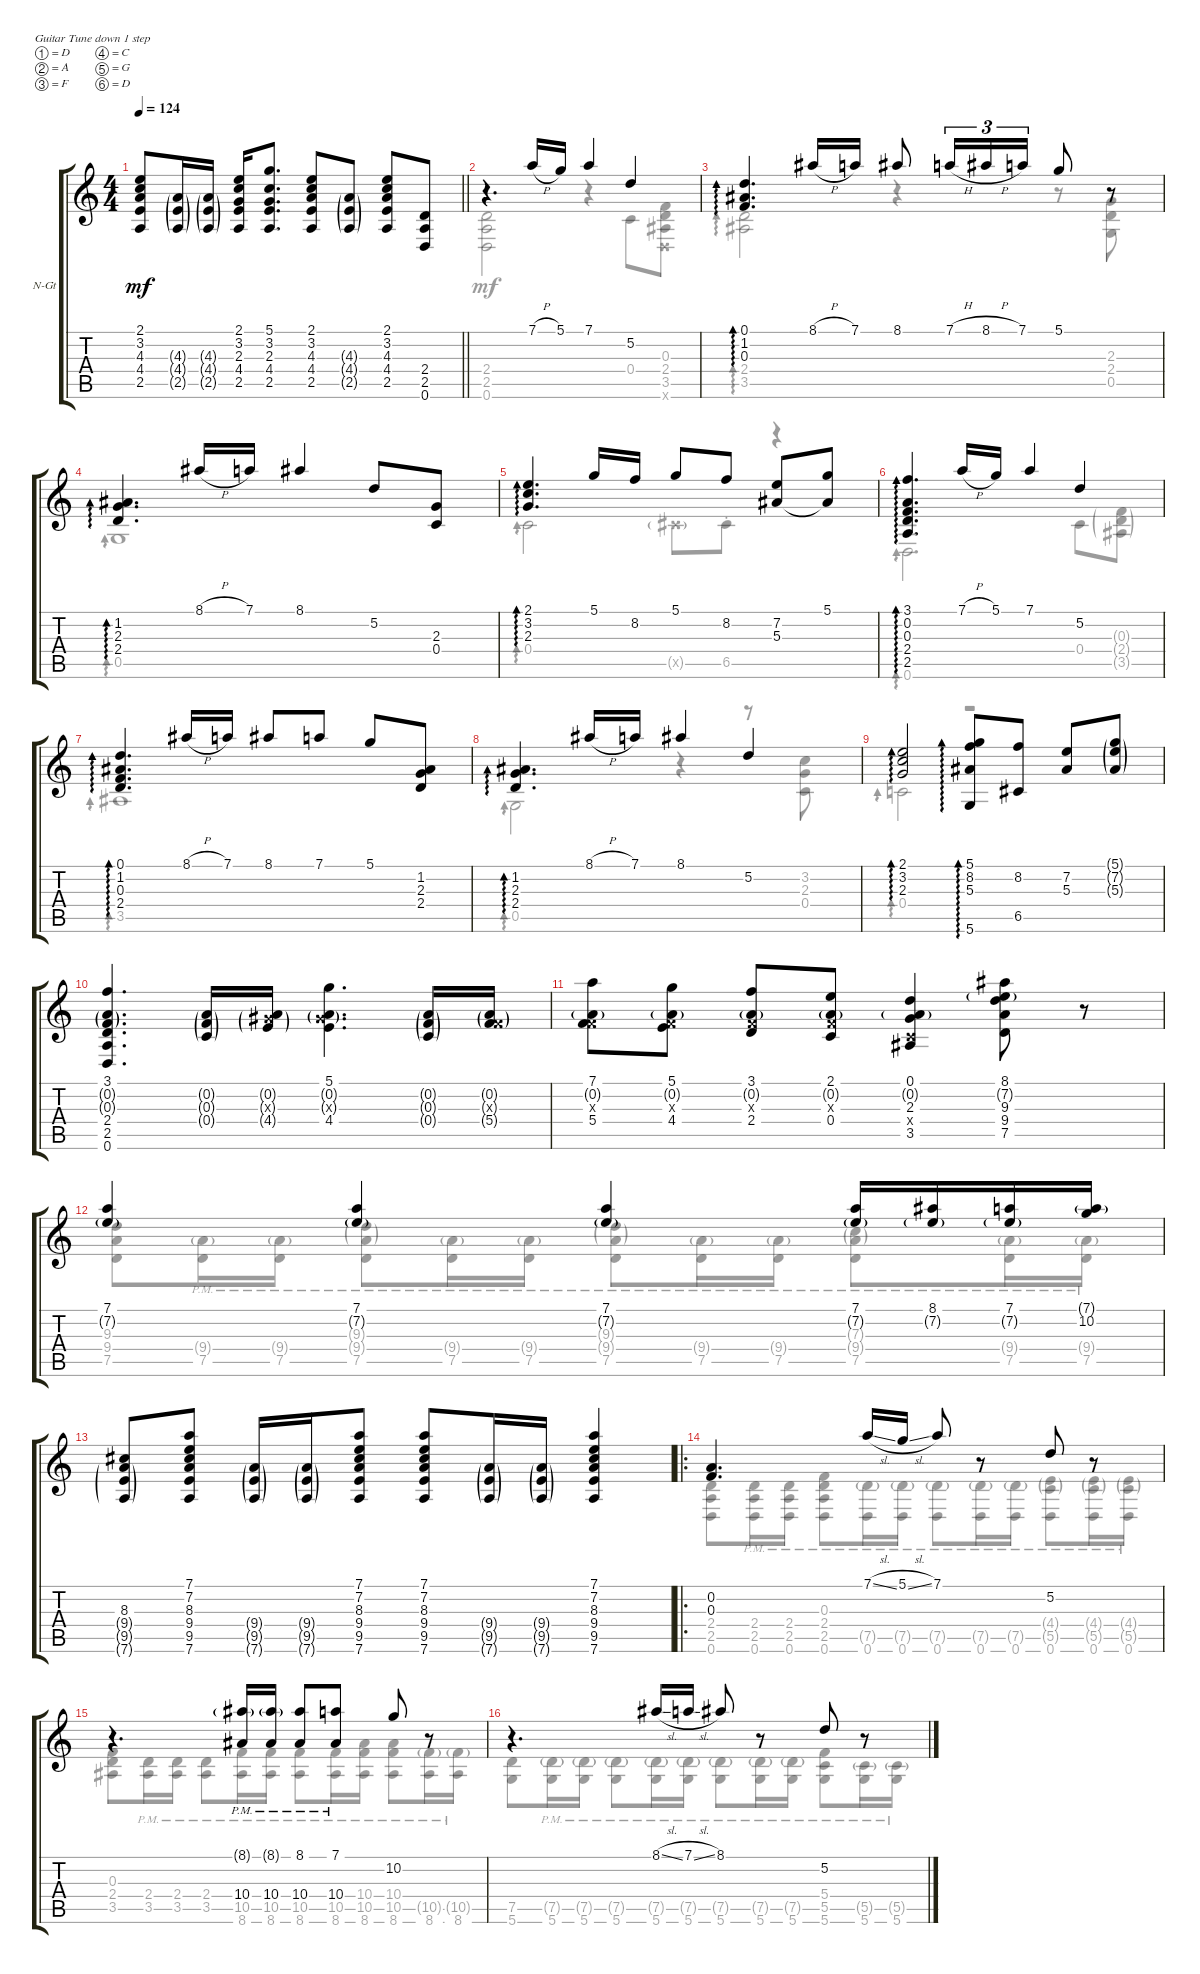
\defaultSystemsLayout 4
\bracketExtendMode groupsimilarinstruments
\firstSystemTrackNameOrientation horizontal
\otherSystemsTrackNameOrientation horizontal
\track ("Nylon Guitar" "N-Gt") {instrument acousticguitarnylon}
\staff {score tabs}
\tuning (D4 A3 F3 C3 G2 D2)
\voice
\ts (4 4)
\tempo 124
\clef g2
\scale
0.464903
\barLineRight lightlight
\ks c
(2.5 4.4 4.3 3.2 2.1).8{dy mf} (2.5{g} 4.4{g} 4.3{g}).16 (2.5{g} 4.4{g} 4.3{g}).16 (2.1 3.2 2.3 4.4 2.5).16 (5.1 3.2 2.3 4.4 2.5).8{d} (2.1 3.2 4.3 4.4 2.5).8 (2.5{g} 4.4{g} 4.3{g}).8 (2.1 3.2 4.3 4.4 2.5).8 (0.6 2.5 2.4).8 |
\scale
0.514495 r.4{d} 7.1{h}.16 5.1.16 7.1.4 5.2.4 |
\scale
0.485764 (0.3 1.2 0.1).4{d ad 0} 8.1{h}.16 7.1.16 8.1.8 7.1{h}.16{tu (3 2)} 8.1{h}.16{tu (3 2)} 7.1.16{tu (3 2)} 5.1.8 r.8 |
\scale
0.505269 (2.3 1.2 2.4).4{d ad 0} 8.1{h}.16 7.1.16 8.1.4 5.2.8 (0.4 2.3).8 |
\scale
0.494812 (2.1 3.2 2.3).4{d ad 0} 5.1.16 8.2.16 5.1.8 8.2.8 (7.2 5.3).8 (5.1 5.3{t}).8 |
\scale
0.507349 (3.1 0.2 0.3 2.4 2.5).4{d ad 0} 7.1{h}.16 5.1.16 7.1.4 5.2.4 |
\scale
0.492887 (0.3 1.2 0.1 2.4).4{d ad 0} 8.1{h}.16 7.1.16 8.1.8 7.1.8 5.1.8 (1.2 2.3 2.4).8 |
\scale
0.454705 (2.3 1.2 2.4).4{d ad 0} 8.1{h}.16 7.1.16 8.1.4 5.2.4 |
\scale
0.437967 (2.1 3.2 2.3).2{ad 0} (5.6 5.1 8.2 5.3).8{ad 0} (8.2 6.5).8 (7.2 5.3).8 (5.1{g} 5.3{g} 7.2{g}).8 |
\scale
0.509556 (3.1 0.2{g} 0.3{g} 2.4 2.5 0.6).4{d} (0.2{g} 0.3{g} 0.4{g}).16 (3.3{g x} 0.2{g} 4.4{g}).16 (5.1 0.2{g} 3.3{g x} 4.4).4{d} (0.4{g} 0.3{g} 0.2{g}).16 (5.4{g} 0.2{g} 0.3{g x}).16 |
\scale
0.490335 (7.1 0.2{g} 0.3{x} 5.4).8 (5.1 0.2{g} 0.3{x} 4.4).8 (3.1 0.2{g} 0.3{x} 2.4).8 (2.1 0.2{g} 0.3{x} 0.4).8 (0.1 0.2{g} 3.5 2.3 0.4{x}).4 (8.1 7.2{g} 9.3 7.5 9.4).8 r.8 |
\scale
0.518488 (7.1 7.2{g}).4 (7.1 7.2{g}).4 (7.1 7.2{g}).4 (7.1 7.2{g}).16 (8.1 7.2{g}).16 (7.1 7.2{g}).16 (10.2 7.1{g}).16 |
\scale
0.48136 (7.6{g} 9.5{g} 9.4{g} 8.3).8 (9.5 7.1 7.2 8.3 9.4 7.6).8 (7.6{g} 9.5{g} 9.4{g}).16 (7.6{g} 9.5{g} 9.4{g}).16 (9.5 7.1 7.2 8.3 9.4 7.6).8 (9.5 7.1 7.2 8.3 9.4 7.6).8 (7.6{g} 9.5{g} 9.4{g}).16 (7.6{g} 9.5{g} 9.4{g}).16 (9.5 7.1 7.2 8.3 9.4 7.6).4 |
\ro
\scale
0.525653 (0.3 0.2).4{d} 7.1{sl}.16 5.1{sl}.16 7.1.8 r.8 5.2.8 r.8 |
\scale
0.474041 r.4{d} (8.1{g} 10.4{pm}).16 (8.1{g} 10.4{pm}).16 (8.1 10.4{pm}).8 (7.1 10.4{pm}).8 10.2.8 r.8 |
\scale
0.533396 r.4{d} 8.1{sl}.16 7.1{sl}.16 8.1.8 r.8 5.2.8 r.8
\voice
\clef g2
\ottava regular
\simile none
\scale
0.464903
\barLineRight lightlight
\ks c
|
\scale
0.514495 (0.6 2.5 2.4).2 r.4 0.4.8 (0.6{x} 3.5 2.4 0.3).8 |
\scale
0.485764 (3.5 2.4).2{ad 0} r.4 r.8 (0.5 2.4 2.3).8 |
\scale
0.505269 0.5.1{ad 0} |
\scale
0.494812 0.4.2{ad 0} 6.5{g x}.8 6.5{st}.8 r.4 |
\scale
0.507349 0.6.2{d ad 0} 0.4.8 (3.5{g} 2.4{g} 0.3{g}).8 |
\scale
0.492887 3.5.1{ad 0} |
\scale
0.454705 0.5.2{ad 0} r.4 r.8 (0.4 2.3 3.2).8 |
\scale
0.437967 0.4.2{ad 0} r.2{ad 0} |
\scale
0.509556 |
\scale
0.490335 |
\scale
0.518488 (7.5 9.4 9.3).8 (7.5{pm} 9.4{g pm}).16 (7.5{pm} 9.4{g pm}).16 (7.5{pm} 9.4{g pm} 9.3{g pm}).8 (7.5{pm} 9.4{g pm}).16 (7.5{pm} 9.4{g pm}).16 (7.5{pm} 9.4{g pm} 9.3{g pm}).8 (7.5{pm} 9.4{g pm}).16 (7.5{pm} 9.4{g pm}).16 (7.5{pm} 9.4{g pm} 7.3{g pm}).8 (7.5{pm} 9.4{g pm}).16 (7.5{pm} 9.4{g pm}).16 |
\scale
0.48136 |
\scale
0.525653 (2.4 2.5 0.6).8 (0.6{pm} 2.5{pm} 2.4{pm}).16 (0.6{pm} 2.5{pm} 2.4{pm}).16 (0.6{pm} 2.5{pm} 2.4{pm} 0.3{pm}).8 (0.6{pm} 7.5{g pm}).16 (0.6{pm} 7.5{g pm}).16 (0.6{pm} 7.5{g pm}).8 (0.6{pm} 7.5{g pm}).16 (0.6{pm} 7.5{g pm}).16 (0.6{pm} 5.5{g pm} 4.4{g pm}).8 (0.6{pm} 5.5{g pm} 4.4{g pm}).16 (0.6{pm} 5.5{g pm} 4.4{g pm}).16 |
\scale
0.474041 (2.4 3.5 0.3).8 (3.5{pm} 2.4{pm}).16 (3.5{pm} 2.4{pm}).16 (3.5{pm} 2.4{pm}).8 (10.5{pm} 8.6{pm}).16 (10.5{pm} 8.6{pm}).16 (10.5{pm} 8.6{pm}).8 (10.5{pm} 8.6{pm}).16 (10.5{pm} 8.6{pm} 10.4{pm}).16 (10.5{pm} 8.6{pm} 10.4{pm}).8 (10.5{g pm} 8.6{pm}).16 (10.5{g pm} 8.6{pm}).16 |
\scale
0.533396 (7.5 5.6).8 (5.6{pm} 7.5{g pm}).16 (5.6{pm} 7.5{g pm}).16 (5.6{pm} 7.5{g pm}).8 (5.6{pm} 7.5{g pm}).16 (5.6{pm} 7.5{g pm}).16 (5.6{pm} 7.5{g pm}).8 (5.6{pm} 7.5{g pm}).16 (5.6{pm} 7.5{g pm}).16 (5.6{pm} 5.5{pm} 5.4{pm}).8 (5.6{pm} 5.5{g pm}).16 (5.6{pm} 5.5{g pm}).16
